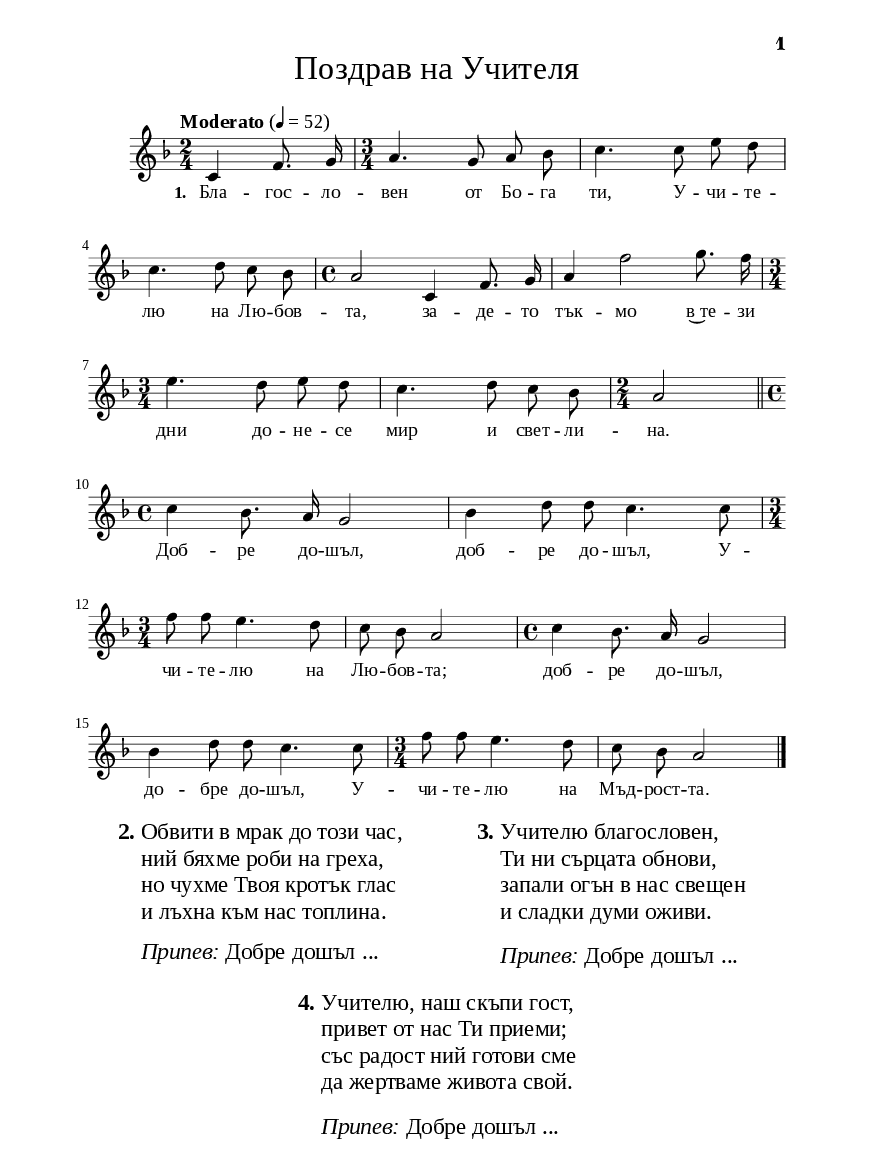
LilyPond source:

\version "2.24.4"

% include paper part and global functions
\include "include/globals.ily"

\bookpart {
  \label #'ref044
  \tocItem \markup "Поздрав на Учителя"
  \include "include/bookpart-paper.ily"
  \score {
    \include "include/score-layout.ily"

    \new Voice \absolute  {
      \clef treble
      \key f \major
      \time 2/4
      \tempoFunc "Moderato" 4 "52"
      \autoBeamOff


      c'4 f'8. g'16 | \time 3/4 a'4. g'8 a' bes' | c''4. c''8 e'' d'' | \break

      c''4. d''8 c'' bes'  | \time 4/4  a'2 c'4 f'8. g'16 | a'4 f''2 g''8. f''16  | \break

      \time 3/4  e''4. d''8 e'' d'' | c''4. d''8 c'' bes'  | \time 2/4 a'2 \bar"||" \break  \time 4/4  c''4   bes'8. a'16 g'2|

      bes'4  d''8 d'' c''4. c''8  | \break

      \time 3/4  f''8 f'' e''4.  d''8 | c'' bes' a'2 | \time 4/4 c''4  bes'8. a'16 g'2 \break |

      bes'4 d''8 d'' c''4. c''8 \time 3/4  f''8 f'' e''4. d''8 | c'' bes' a'2 \bar "|."

    }

    \addlyrics {
      \set stanza = "1. "  Бла -- гос -- ло -- вен от Бо -- га ти, У -- чи -- те --
      лю на Лю -- бов -- та, за -- де -- то тък -- мо
      в~те -- зи дни до -- не -- се мир и свет -- ли -- на.
      Доб -- ре до -- шъл, доб -- ре до -- шъл,
      У -- чи -- те -- лю на Лю -- бов -- та; доб --
      ре до -- шъл, до -- бре до -- шъл, У -- чи --
      те -- лю на Мъд -- рост -- та.
    }

    \header {
      title = \titleFunc #'ref_desc_3 "Поздрав на Учителя" "Pozdrav na Učitelja"
    }

    \midi{}

  } % score

  \markup \abs-fontsize #11 \override #`(baseline-skip . ,bgCoupletBaselineSkip) {
    \fill-line {
      \hspace #0.1
      \column {
        \line {
          \bold "2."
          \column {
            "Обвити в мрак до този час, "
            "ний бяхме роби на греха, "
            "но чухме Твоя кротък глас "
            "и лъхна към нас топлина. "
          }
        }

        \vspace #1
        \line {
          \bold " "
          \column {
            \line {   \italic  "  Припев:" Добре дошъл ...}
          }
        }
      }
      \hspace #0.1
      % adds horizontal spacing between columns
      \column {
        \line {
          \bold "3."
          \column {
            "Учителю благословен,"
            "Ти ни сърцата обнови,"
            "запали огън в нас свещен"
            "и сладки думи оживи."
          }
        }
        \vspace #1
        \line {
          \bold " "
          \column {
            \line {   \italic  "  Припев:" Добре дошъл ...}
          }
        }
        % adds vertical spacing between verses
      }\hspace #0.1
    }
  }
  \markup \vspace #0.8
  \markup \abs-fontsize #11 \override #`(baseline-skip . ,bgCoupletBaselineSkip) {
    
    \fill-line {
      \column {
        \line {
          \bold "4."
          \column {
            "Учителю, наш скъпи гост,"
            "привет от нас Ти приеми; "
            "със радост ний готови сме"
            "да жертваме живота свой."
          }
        }
        \vspace #1
        \line {
          \bold " "
          \column {
            \line {   \italic  "  Припев:" Добре дошъл ...}
          }
        }
      }
    }
  }




} % bookpart
